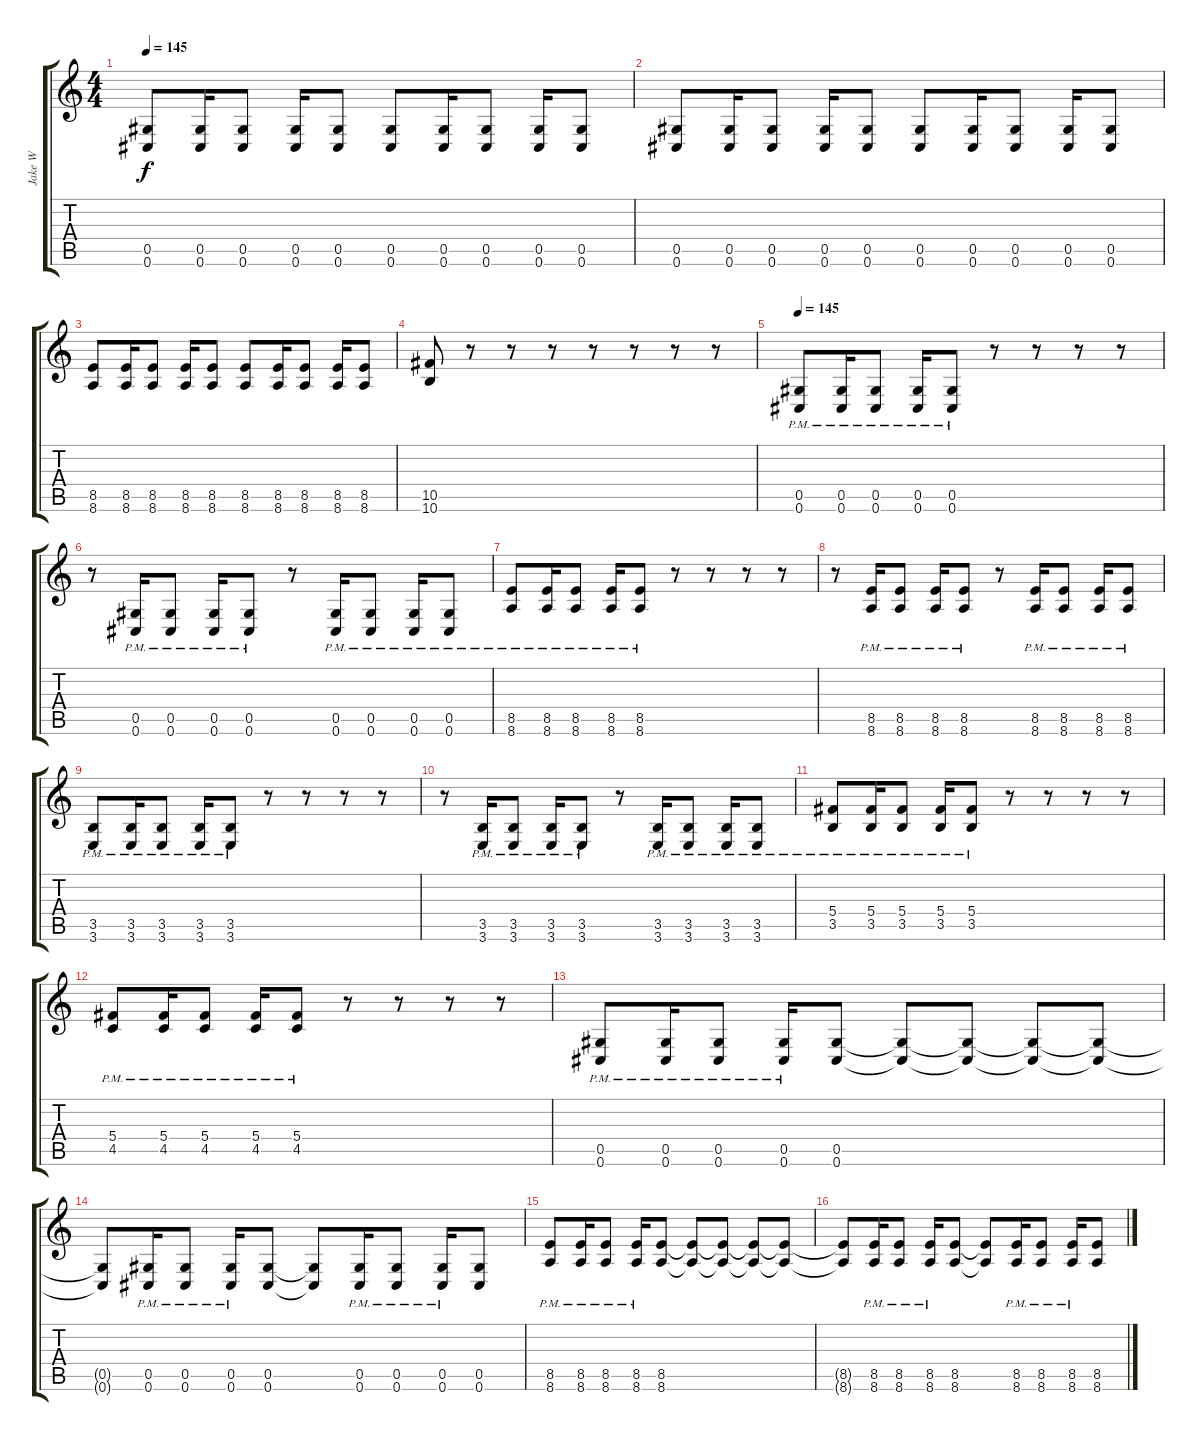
\track ("Jake W" "Jake W") {instrument distortionguitar}
\staff {score tabs}
\tuning (Eb4 Bb3 Gb3 Db3 Ab2 Db2) {hide}
\ts (4 4)
\tempo 145
\clef g2
\ks c
(0.5 0.6).8{dy f} (0.5 0.6).16 (0.5 0.6).8 (0.5 0.6).16 (0.5 0.6).8 (0.5 0.6).8 (0.5 0.6).16 (0.5 0.6).8 (0.5 0.6).16 (0.5 0.6).8 |
(0.5 0.6).8 (0.5 0.6).16 (0.5 0.6).8 (0.5 0.6).16 (0.5 0.6).8 (0.5 0.6).8 (0.5 0.6).16 (0.5 0.6).8 (0.5 0.6).16 (0.5 0.6).8 |
(8.5 8.6).8 (8.5 8.6).16 (8.5 8.6).8 (8.5 8.6).16 (8.5 8.6).8 (8.5 8.6).8 (8.5 8.6).16 (8.5 8.6).8 (8.5 8.6).16 (8.5 8.6).8 |
(10.5 10.6).8 r.8 r.8 r.8 r.8 r.8 r.8 r.8 |
\tempo 145
(0.5{pm} 0.6{pm}).8 (0.5{pm} 0.6{pm}).16 (0.5{pm} 0.6{pm}).8 (0.5{pm} 0.6{pm}).16 (0.5{pm} 0.6{pm}).8 r.8 r.8 r.8 r.8 |
r.8 (0.5{pm} 0.6{pm}).16 (0.5{pm} 0.6{pm}).8 (0.5{pm} 0.6{pm}).16 (0.5{pm} 0.6{pm}).8 r.8 (0.5{pm} 0.6{pm}).16 (0.5{pm} 0.6{pm}).8 (0.5{pm} 0.6{pm}).16 (0.5{pm} 0.6{pm}).8 |
(8.5{pm} 8.6{pm}).8 (8.5{pm} 8.6{pm}).16 (8.5{pm} 8.6{pm}).8 (8.5{pm} 8.6{pm}).16 (8.5{pm} 8.6{pm}).8 r.8 r.8 r.8 r.8 |
r.8 (8.5{pm} 8.6{pm}).16 (8.5{pm} 8.6{pm}).8 (8.5{pm} 8.6{pm}).16 (8.5{pm} 8.6{pm}).8 r.8 (8.5{pm} 8.6{pm}).16 (8.5{pm} 8.6{pm}).8 (8.5{pm} 8.6{pm}).16 (8.5{pm} 8.6{pm}).8 |
(3.5{pm} 3.6{pm}).8 (3.5{pm} 3.6{pm}).16 (3.5{pm} 3.6{pm}).8 (3.5{pm} 3.6{pm}).16 (3.5{pm} 3.6{pm}).8 r.8 r.8 r.8 r.8 |
r.8 (3.5{pm} 3.6{pm}).16 (3.5{pm} 3.6{pm}).8 (3.5{pm} 3.6{pm}).16 (3.5{pm} 3.6{pm}).8 r.8 (3.5{pm} 3.6{pm}).16 (3.5{pm} 3.6{pm}).8 (3.5{pm} 3.6{pm}).16 (3.5{pm} 3.6{pm}).8 |
(5.4{pm} 3.5{pm}).8 (5.4{pm} 3.5{pm}).16 (5.4{pm} 3.5{pm}).8 (5.4{pm} 3.5{pm}).16 (5.4 3.5{pm}).8 r.8 r.8 r.8 r.8 |
(5.4{pm} 4.5{pm}).8 (5.4{pm} 4.5{pm}).16 (5.4{pm} 4.5{pm}).8 (5.4{pm} 4.5{pm}).16 (5.4{pm} 4.5{pm}).8 r.8 r.8 r.8 r.8 |
(0.5{pm} 0.6{pm}).8 (0.5{pm} 0.6{pm}).16 (0.5{pm} 0.6{pm}).8 (0.5{pm} 0.6{pm}).16 (0.5 0.6).8 (0.5{t} 0.6{t}).8 (0.5{t} 0.6{t}).8 (0.5{t} 0.6{t}).8 (0.5{t} 0.6{t}).8 |
(0.5{t} 0.6{t}).8 (0.5{pm} 0.6{pm}).16 (0.5{pm} 0.6{pm}).8 (0.5{pm} 0.6{pm}).16 (0.5 0.6).8 (0.5{t} 0.6{t}).8 (0.5{pm} 0.6{pm}).16 (0.5{pm} 0.6{pm}).8 (0.5{pm} 0.6{pm}).16 (0.5 0.6).8 |
(8.5{pm} 8.6{pm}).8 (8.5{pm} 8.6{pm}).16 (8.5{pm} 8.6{pm}).8 (8.5{pm} 8.6{pm}).16 (8.5 8.6).8 (8.5{t} 8.6{t}).8 (8.5{t} 8.6{t}).8 (8.5{t} 8.6{t}).8 (8.5{t} 8.6{t}).8 |
(8.5{t} 8.6{t}).8 (8.5{pm} 8.6{pm}).16 (8.5{pm} 8.6{pm}).8 (8.5{pm} 8.6{pm}).16 (8.5 8.6).8 (8.5{t} 8.6{t}).8 (8.5{pm} 8.6{pm}).16 (8.5{pm} 8.6{pm}).8 (8.5{pm} 8.6{pm}).16 (8.5 8.6).8
